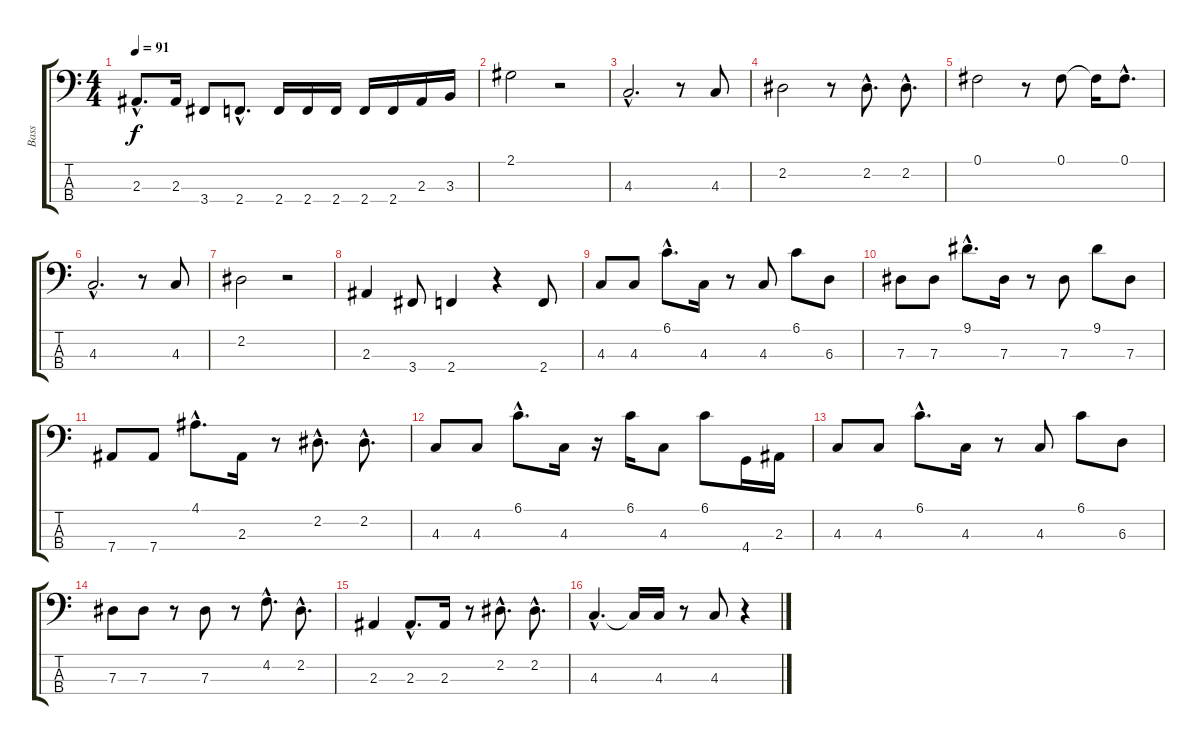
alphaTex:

\track ("Bass" "Bass") {instrument electricbassfinger}
\staff {score tabs}
\tuning (Gb2 Db2 Ab1 Eb1) {hide}
\ts (4 4)
\tempo 91
\clef f4
\ks c
2.3{hac}.8{d dy f} 2.3.16 3.4.8 2.4{hac}.8{d} 2.4.16 2.4.16 2.4.16 2.4.16 2.4.16 2.3.16 3.3.16 |
2.1.2 r.2 |
4.3{hac}.2{d} r.8 4.3.8 |
2.2.2 r.8 2.2{hac}.8{d} 2.2{hac}.8{d} |
0.1.2 r.8 0.1.8 0.1{t}.16 0.1{hac}.8{d} |
4.3{hac}.2{d} r.8 4.3.8 |
2.2.2 r.2 |
2.3.4 3.4.8 2.4.4 r.4 2.4.8 |
4.3.8 4.3.8 6.1{hac}.8{d} 4.3.16 r.8 4.3.8 6.1.8 6.3.8 |
7.3.8 7.3.8 9.1{hac}.8{d} 7.3.16 r.8 7.3.8 9.1.8 7.3.8 |
7.4.8 7.4.8 4.1{hac}.8{d} 2.3.16 r.8 2.2{hac}.8{d} 2.2{hac}.8{d} |
4.3.8 4.3.8 6.1{hac}.8{d} 4.3.16 r.16 6.1.16 4.3.8 6.1.8 4.4.16 2.3.16 |
4.3.8 4.3.8 6.1{hac}.8{d} 4.3.16 r.8 4.3.8 6.1.8 6.3.8 |
7.3.8 7.3.8 r.8 7.3.8 r.8 4.2{hac}.8{d} 2.2{hac}.8{d} |
2.3.4 2.3{hac}.8{d} 2.3.16 r.8 2.2{hac}.8{d} 2.2{hac}.8{d} |
4.3{hac}.4{d} 4.3{t}.16 4.3.16 r.8 4.3.8 r.4
